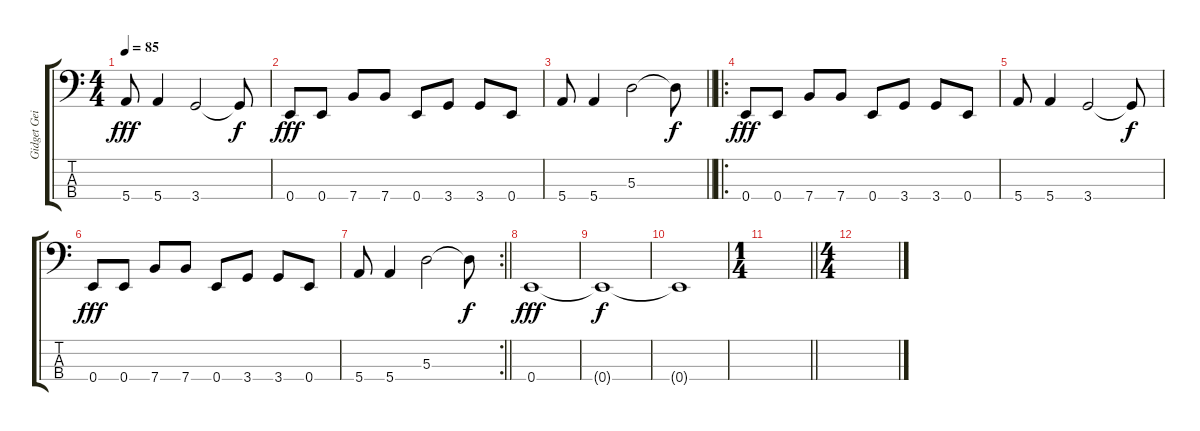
\track ("Gidget Gein" "Gidget Gei") {instrument electricbasspick}
\staff {score tabs}
\tuning (G2 D2 A1 E1) {hide}
\ts (4 4)
\tempo 85
\clef f4
\ks c
5.4.8{dy fff} 5.4.4 3.4.2 3.4{t}.8{dy f} |
0.4.8{dy fff} 0.4.8 7.4.8 7.4.8 0.4.8 3.4.8 3.4.8 0.4.8 |
\barLineRight lightlight
5.4.8 5.4.4 5.3.2 5.3{t}.8{dy f} |
\ro
0.4.8{dy fff} 0.4.8 7.4.8 7.4.8 0.4.8 3.4.8 3.4.8 0.4.8 |
5.4.8 5.4.4 3.4.2 3.4{t}.8{dy f} |
0.4.8{dy fff} 0.4.8 7.4.8 7.4.8 0.4.8 3.4.8 3.4.8 0.4.8 |
\rc 2
\barLineRight lightlight
5.4.8 5.4.4 5.3.2 5.3{t}.8{dy f} |
0.4.1{dy fff volume 0} |
0.4{t}.1{dy f} |
0.4{t}.1 |
\ts (1 4)
\barLineRight lightlight
|
\ts (4 4)
